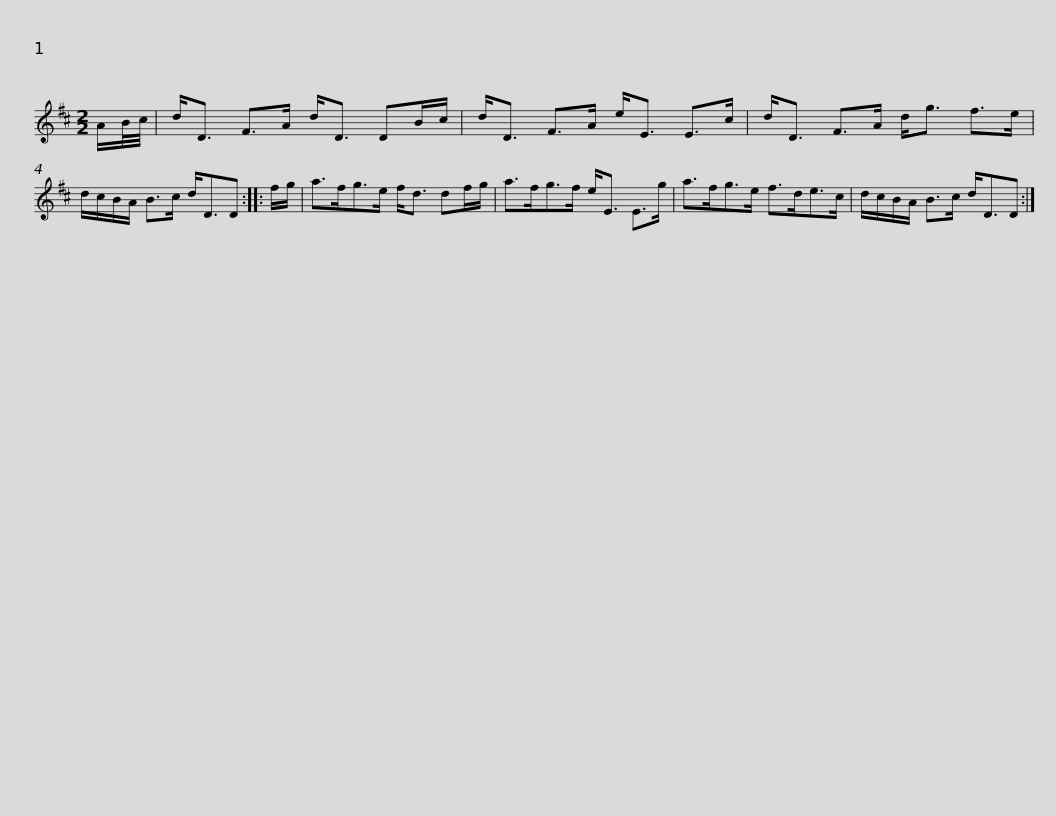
X:1
L:1/8
M:2/2
I:linebreak $
K:D
V:1 treble
V:1
 A/B/4c/4 | d<D F>A d<D DB/c/ | d<D F>A e<E E>c | d<D F>A d<g f>e | d/c/B/A/ B>c d<DD ::$ %5
 f/g/ | a>fg>e f<d df/g/ | a>fg>f e<E E>g | a>fg>e f>de>c | d/c/B/A/ B>c d<DD :| %10
